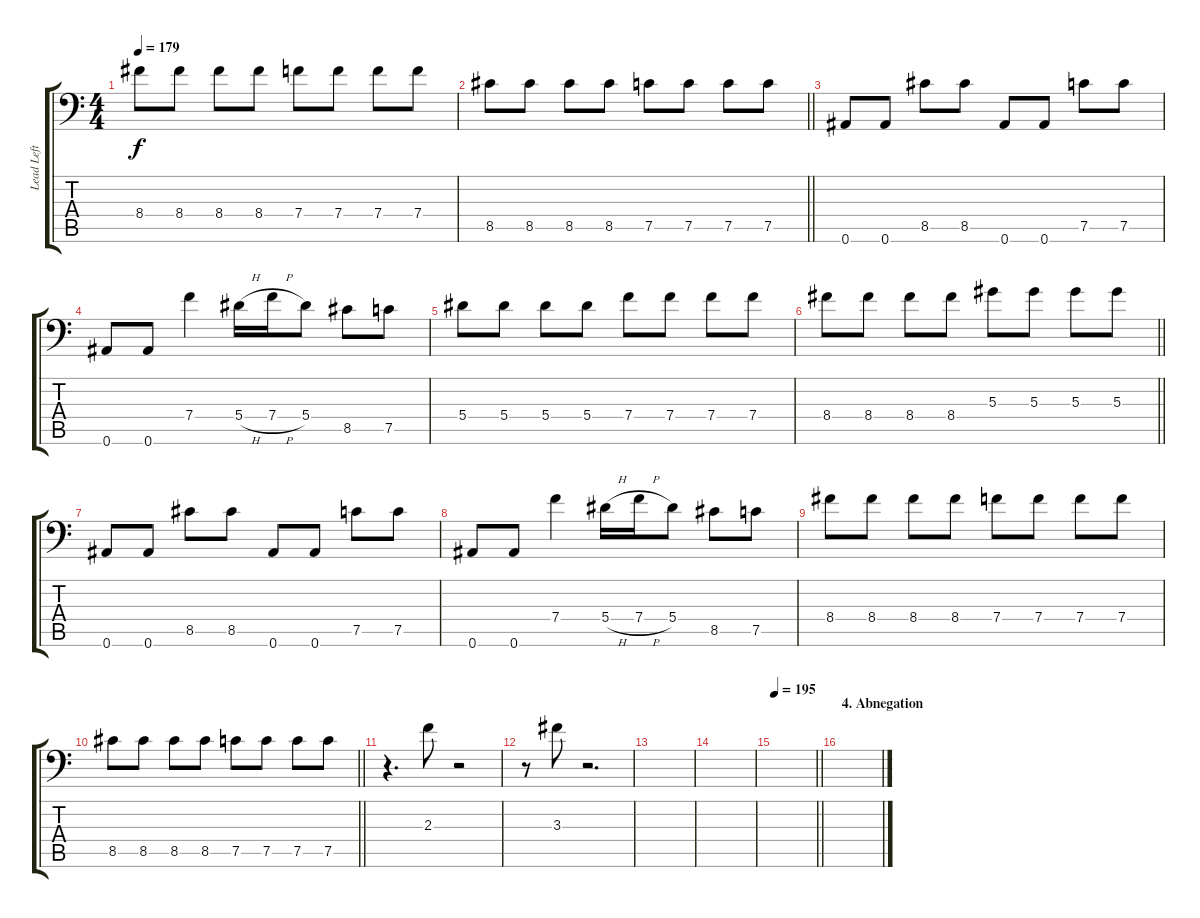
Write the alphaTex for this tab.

\track ("Lead Left 1" "Lead Left ") {instrument distortionguitar}
\staff {score tabs}
\tuning (C4 G3 Eb3 Bb2 F2 Bb1) {hide}
\ts (4 4)
\tempo 179
\clef f4
\ks c
8.4.8{dy f} 8.4.8 8.4.8 8.4.8 7.4.8 7.4.8 7.4.8 7.4.8 |
\barLineRight lightlight
8.5.8 8.5.8 8.5.8 8.5.8 7.5.8 7.5.8 7.5.8 7.5.8 |
0.6.8 0.6.8 8.5.8 8.5.8 0.6.8 0.6.8 7.5.8 7.5.8 |
0.6.8 0.6.8 7.4.4 5.4{h}.16 7.4{h}.16 5.4.8 8.5.8 7.5.8 |
5.4.8 5.4.8 5.4.8 5.4.8 7.4.8 7.4.8 7.4.8 7.4.8 |
\barLineRight lightlight
8.4.8 8.4.8 8.4.8 8.4.8 5.3.8 5.3.8 5.3.8 5.3.8 |
0.6.8 0.6.8 8.5.8 8.5.8 0.6.8 0.6.8 7.5.8 7.5.8 |
0.6.8 0.6.8 7.4.4 5.4{h}.16 7.4{h}.16 5.4.8 8.5.8 7.5.8 |
8.4.8 8.4.8 8.4.8 8.4.8 7.4.8 7.4.8 7.4.8 7.4.8 |
\barLineRight lightlight
8.5.8 8.5.8 8.5.8 8.5.8 7.5.8 7.5.8 7.5.8 7.5.8 |
r.4{d} 2.3.8 r.2 |
r.8 3.3.8 r.2{d} |
|
|
\tempo 195
\barLineRight lightlight
|
\section ("" "4. Abnegation")
